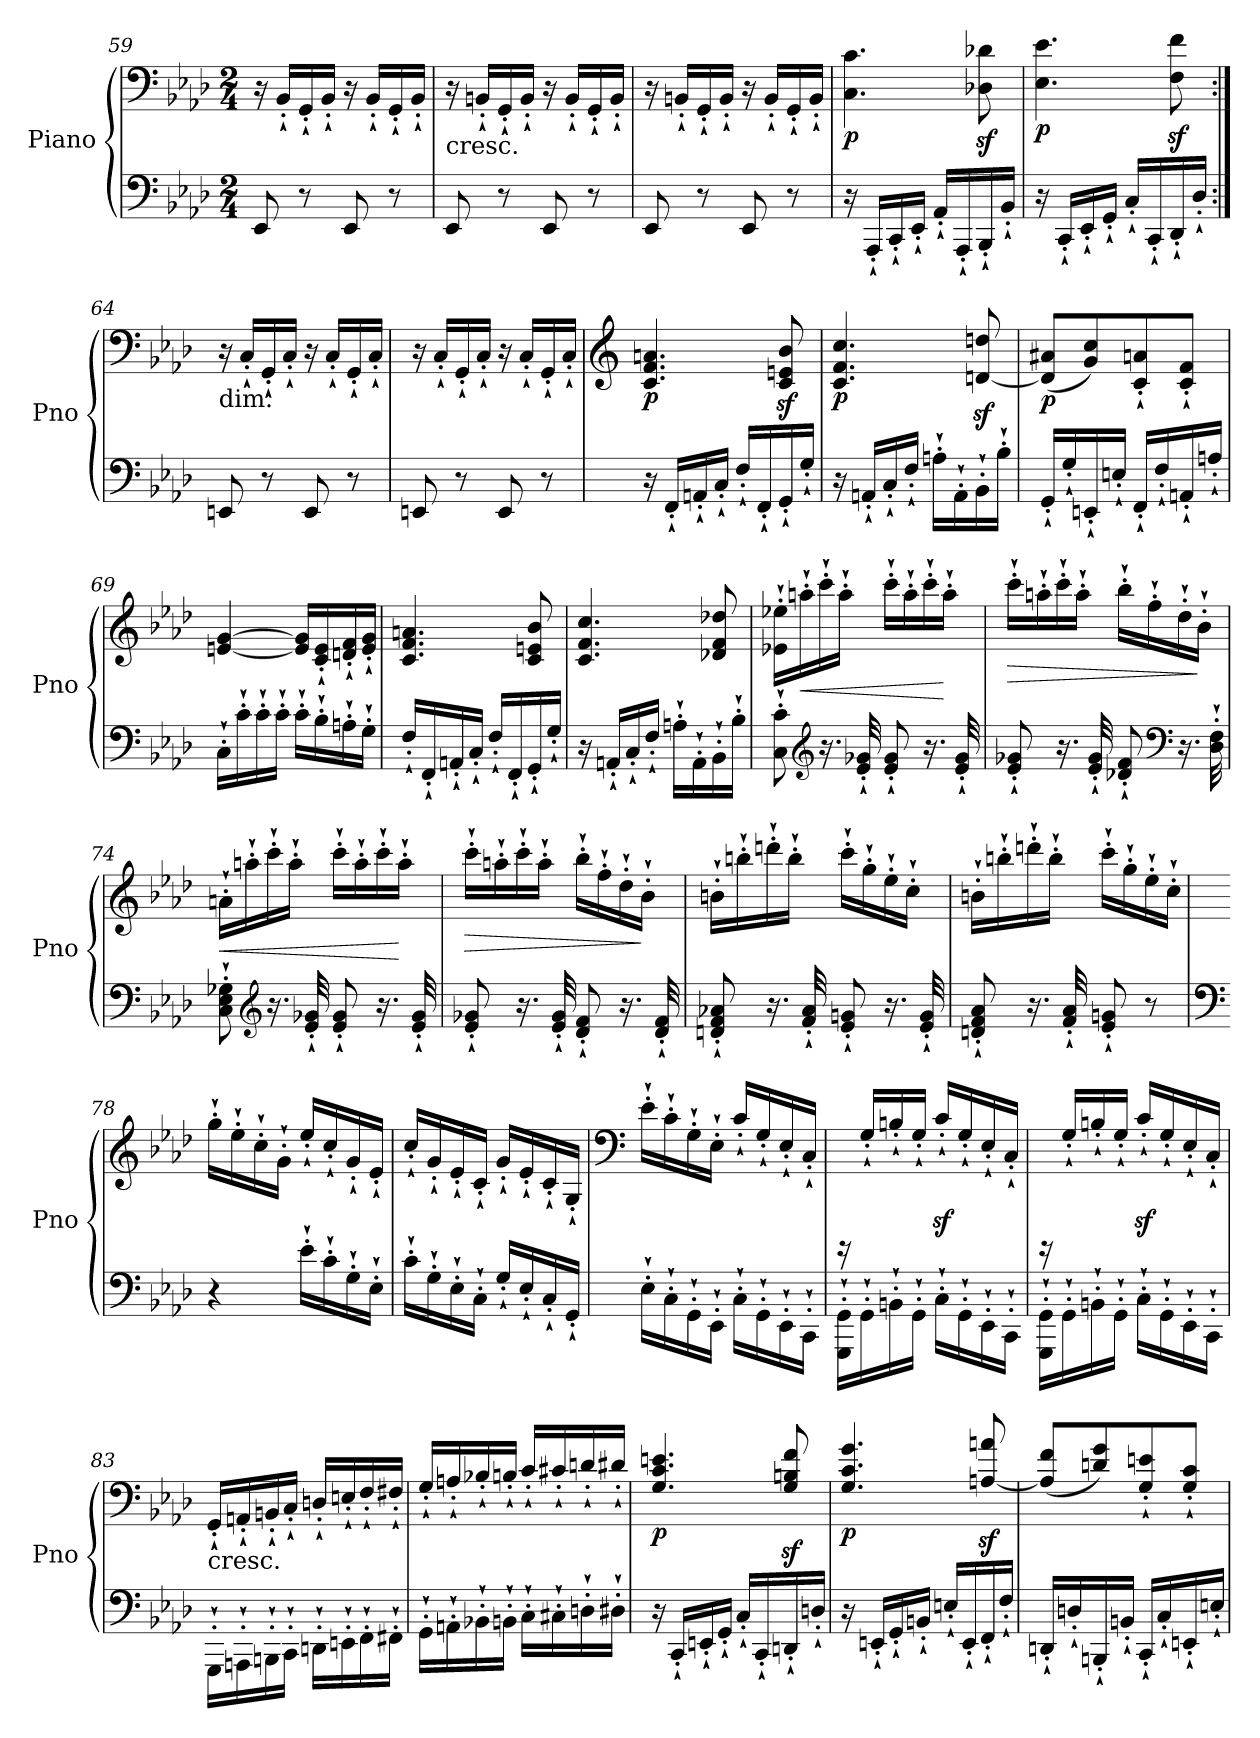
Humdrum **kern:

**kern	**kern	**dynam
*part1	*part1	*part1
*staff2	*staff1	*staff1/2
*I"Piano	*	*
*I'Pno	*	*
*clefF4	*clefF4	*
*k[b-e-a-d-]	*k[b-e-a-d-]	*
*A-:	*A-:	*
*M2/4	*M2/4	*
=59	=59	=59
8EE-/	16r	.
.	16BB-'`/LL	.
8r	16GG'`/	.
.	16BB-'`/JJ	.
8EE-/	16r	.
.	16BB-'`/LL	.
8r	16GG'`/	.
.	16BB-'`/JJ	.
=60	=60	=60
!	!LO:TX:b:t=cresc.	!
8EE-/	16r	.
.	16BBn'`/LL	.
8r	16GG'`/	.
.	16BB'`/JJ	.
8EE-/	16r	.
.	16BB'`/LL	.
8r	16GG'`/	.
.	16BB'`/JJ	.
!!LO:LB:g=z
=61	=61	=61
8EE-/	16r	.
.	16BBn'`/LL	.
8r	16GG'`/	.
.	16BB'`/JJ	.
8EE-/	16r	.
.	16BB'`/LL	.
8r	16GG'`/	.
.	16BB'`/JJ	.
=62	=62	=62
!	!	!LO:DY:b
16r	4.C\ 4.c\	p
16AAA-'`/LL	.	.
16CC'`/	.	.
16EE-'`/JJ	.	.
16AA-'`/LL	.	.
16AAA-'`/	.	.
16BBB-'`/	8D-X\z< 8d-X\z<	.
16BB-'`/JJ	.	.
=63	=63	=63
!	!	!LO:DY:b
16r	4.E-\ 4.e-\	p
16CC'`/LL	.	.
16EE-'`/	.	.
16GG'`/JJ	.	.
16C'`/LL	.	.
16CC'`/	.	.
16DD-'`/	8F\z< 8f\z<	.
16D-'`/JJ	.	.
=64:|!	=64:|!	=64:|!
!	!LO:TX:b:t=dim.	!
8EEn/	16r	.
.	16C'`/LL	.
8r	16GG'`/	.
.	16C'`/JJ	.
8EE/	16r	.
.	16C'`/LL	.
8r	16GG'`/	.
.	16C'`/JJ	.
=65	=65	=65
8EEn/	16r	.
.	16C'`/LL	.
8r	16GG'`/	.
.	16C'`/JJ	.
8EE/	16r	.
.	16C'`/LL	.
8r	16GG'`/	.
.	16C'`/JJ	.
!!LO:LB:g=z
=66	=66	=66
*	*clefG2	*
!	!	!LO:DY:b
16r	4.c/ 4.f/ 4.an/	p
16FF'`/LL	.	.
16AAn'`/	.	.
16C'`/JJ	.	.
16F'`/LL	.	.
16FF'`/	.	.
16GG'`/	8c/z> 8en/z> 8b-/z>	.
16G'`/JJ	.	.
=67	=67	=67
!	!	!LO:DY:b
16r	4.c/ 4.f/ 4.cc/	p
16AAn'`/LL	.	.
16C'`/	.	.
16F'`/JJ	.	.
16An'`\LL	.	.
16AA'`\	.	.
16BB-'`\	[8dn/z> 8ddn/z>	.
16B-'`\JJ	.	.
=68	=68	=68
!	!	!LO:DY:b
16GG'`/LL	(<8d/] 8a#X/L	p
16G'`/	.	.
16EEn'`/	8g/ 8cc/)	.
16En'`/JJ	.	.
16FF'`/LL	8c/'` 8an/'`	.
16F'`/	.	.
16AAn'`/	8c/'` 8f/'`J	.
16An'`/JJ	.	.
=69	=69	=69
16C'`\LL	[4en/ [4g/	.
16c'`\	.	.
16c'`\	.	.
16c'`\JJ	.	.
16c'`\LL	16e/] 16g/]LL	.
16B-'`\	16c/'` 16e/'`	.
16An'`\	16dn/'` 16f/'`	.
16G'`\JJ	16e/'` 16g/'`JJ	.
!!LO:LB:g=z
=70	=70	=70
16F'`/LL	4.c/ 4.f/ 4.an/	.
16FF'`/	.	.
16AAn'`/	.	.
16C'`/JJ	.	.
16F'`/LL	.	.
16FF'`/	.	.
16GG'`/	8c/ 8en/ 8b-/	.
16G'`/JJ	.	.
=71	=71	=71
16r	4.c/ 4.f/ 4.cc/	.
16AAn'`/LL	.	.
16C'`/	.	.
16F'`/JJ	.	.
16An'`\LL	.	.
16AA'`\	.	.
16BB-'`\	8d-X/ 8f/ 8dd-X/	.
16B-'`\JJ	.	.
=72	=72	=72
8C\'` 8c\'`	16e-X\'` 16ee-X\'`LL	.
!	!	!LO:HP:b
.	16aan'`\	<
*clefG2	*	*
16.r	16ccc'`\	.
.	16aa'`\JJ	.
32e-/'` 32g-X/'`	.	.
8e-/'` 8g-/'`	16ccc'`\LL	.
.	16aa'`\	.
16.r	16ccc'`\	.
.	16aa'`\JJ	[
32e-/'` 32g-/'`	.	.
=73	=73	=73
!	!	!LO:HP:b
8e-/'` 8g-X/'`	16ccc'`\LL	>
.	16aan'`\	.
16.r	16ccc'`\	.
.	16aa'`\JJ	.
32e-/'` 32g-/'`	.	.
8d-X/'` 8f/'`	16bb-'`\LL	.
.	16ff'`\	.
*clefF4	*	*
16.r	16dd-'`\	.
.	16b-'`\JJ	]
32D-\'` 32F\'`	.	.
!!LO:LB:g=z
=74	=74	=74
!	!	!LO:HP:b
8C\'` 8E-\'` 8G-X\'`	16an'`\LL	<
.	16aan'`\	.
*clefG2	*	*
16.r	16ccc'`\	.
.	16aa'`\JJ	.
32e-/'` 32g-X/'`	.	.
8e-/'` 8g-/'`	16ccc'`\LL	.
.	16aa'`\	.
16.r	16ccc'`\	.
.	16aa'`\JJ	[
32e-/'` 32g-/'`	.	.
=75	=75	=75
!	!	!LO:HP:b
8e-/'` 8g-X/'`	16ccc'`\LL	>
.	16aan'`\	.
16.r	16ccc'`\	.
.	16aa'`\JJ	.
32e-/'` 32g-/'`	.	.
8d-/'` 8f/'`	16bb-'`\LL	.
.	16ff'`\	.
16.r	16dd-'`\	.
.	16b-'`\JJ	]
32d-/'` 32f/'`	.	.
=76	=76	=76
8dn/'` 8f/'` 8a-X/'`	16bn'`\LL	.
.	16bbn'`\	.
16.r	16dddn'`\	.
.	16bb'`\JJ	.
32f/'` 32a-/'`	.	.
8e-/'` 8gn/'`	16ccc'`\LL	.
.	16gg'`\	.
16.r	16ee-'`\	.
.	16cc'`\JJ	.
32e-/'` 32g/'`	.	.
!!LO:PB:g=z
=77	=77	=77
8dn/'` 8f/'` 8a-/'`	16bn'`\LL	.
.	16bbn'`\	.
16.r	16dddn'`\	.
.	16bb'`\JJ	.
32f/'` 32a-/'`	.	.
8e-/'` 8gn/'`	16ccc'`\LL	.
.	16gg'`\	.
8r	16ee-'`\	.
.	16cc'`\JJ	.
=78	=78	=78
*clefF4	*	*
4r	16gg'`\LL	.
.	16ee-'`\	.
.	16cc'`\	.
.	16g'`\JJ	.
16e-'`\LL	16ee-'`/LL	.
16c'`\	16cc'`/	.
16G'`\	16g'`/	.
16E-'`\JJ	16e-'`/JJ	.
=79	=79	=79
16c'`\LL	16cc'`/LL	.
16G'`\	16g'`/	.
16E-'`\	16e-'`/	.
16C'`\JJ	16c'`/JJ	.
16G'`/LL	16g'`/LL	.
16E-'`/	16e-'`/	.
16C'`/	16c'`/	.
16GG'`/JJ	16G'`/JJ	.
=80	=80	=80
*	*clefF4	*
16E-'`\LL	16e-'`\LL	.
16C'`\	16c'`\	.
16GG'`\	16G'`\	.
16EE-'`\JJ	16E-'`\JJ	.
16C'`\LL	16c'`/LL	.
16GG'`\	16G'`/	.
16EE-'`\	16E-'`/	.
16CC'`\JJ	16C'`/JJ	.
!!LO:LB:g=z
=81	=81	=81
16GGG\'` 16GG\'`LL	16rGGGG	.
16GG'`\	16G'`/LL	.
16BBn'`\	16Bn'`/	.
16GG'`\JJ	16G'`/JJ	.
16C'`\LL	16cz<'`/LL	.
16GG'`\	16G'`/	.
16EE-'`\	16E-'`/	.
16CC'`\JJ	16C'`/JJ	.
=82	=82	=82
16GGG\'` 16GG\'`LL	16rGGGG	.
16GG'`\	16G'`/LL	.
16BBn'`\	16Bn'`/	.
16GG'`\JJ	16G'`/JJ	.
16C'`\LL	16cz<'`/LL	.
16GG'`\	16G'`/	.
16EE-'`\	16E-'`/	.
16CC'`\JJ	16C'`/JJ	.
=83	=83	=83
!	!LO:TX:b:t=cresc.	!
16GGG'`\LL	16GG'`/LL	.
16AAAn'`\	16AAn'`/	.
16BBBn'`\	16BBn'`/	.
16CC'`\JJ	16C'`/JJ	.
16DDn'`\LL	16Dn'`/LL	.
16EEn'`\	16En'`/	.
16FF'`\	16F'`/	.
16FF#X'`\JJ	16F#X'`/JJ	.
=84	=84	=84
16GG'`\LL	16G'`/LL	.
16AAn'`\	16An'`/	.
16BB-X'`\	16B-X'`/	.
16BBn'`\JJ	16Bn'`/JJ	.
16C'`\LL	16c'`/LL	.
16C#X'`\	16c#X'`/	.
16Dn'`\	16dn'`/	.
16D#X'`\JJ	16d#X'`/JJ	.
!!LO:LB:g=z
=85	=85	=85
!	!	!LO:DY:b
16r	4.G/ 4.c/ 4.en/	p
16CC'`/LL	.	.
16EEn'`/	.	.
16GG'`/JJ	.	.
16C'`/LL	.	.
16CC'`/	.	.
16DDn'`/	8G/z> 8Bn/z> 8f/z>	.
16Dn'`/JJ	.	.
=86	=86	=86
!	!	!LO:DY:b
16r	4.G/ 4.c/ 4.g/	p
16EEn'`/LL	.	.
16GG'`/	.	.
16BBn'`/JJ	.	.
16En'`/LL	.	.
16EE'`/	.	.
16FF'`/	[8An/z> 8an/z>	.
16F'`/JJ	.	.
=87	=87	=87
16DDn'`/LL	(<8A/] 8f/L	.
16Dn'`/	.	.
16BBBn'`/	8dn/ 8g/)	.
16BBn'`/JJ	.	.
16CC'`/LL	8G/'` 8en/'`	.
16C'`/	.	.
16EEn'`/	8G/'` 8c/'`J	.
16En'`/JJ	.	.
=	=	=
*-	*-	*-
